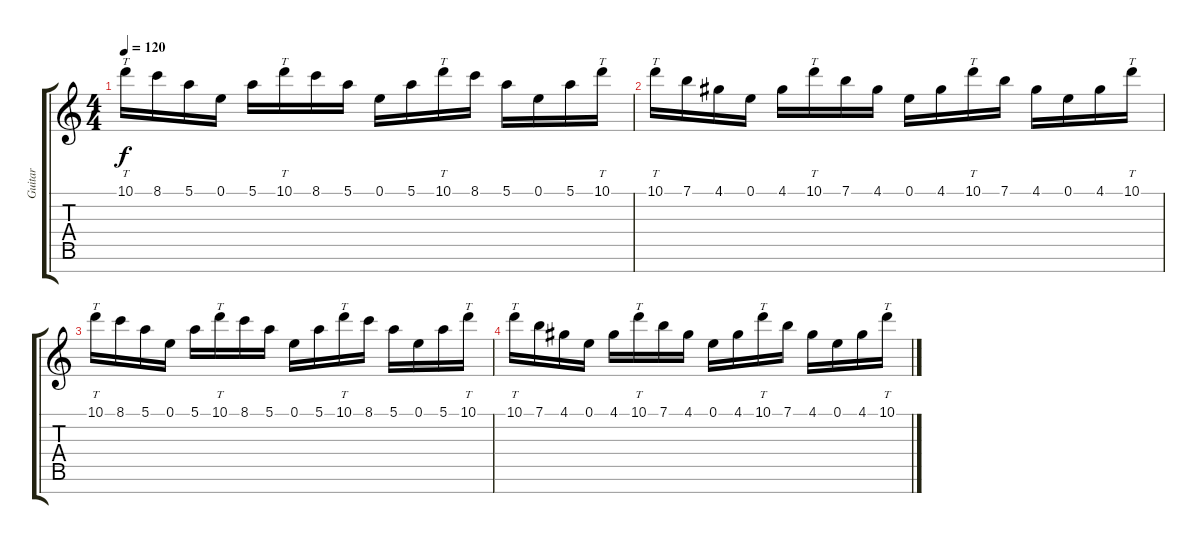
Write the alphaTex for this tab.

\track ("Guitar" "Guitar") {instrument synthbass1}
\staff {score tabs}
\tuning (E4 B3 G3 D3 A2 E2 B1) {hide}
\ts (4 4)
\tempo 120
\clef g2
\ks c
10.1.16{tt dy f} 8.1.16 5.1.16 0.1.16 5.1.16 10.1.16{tt} 8.1.16 5.1.16 0.1.16 5.1.16 10.1.16{tt} 8.1.16 5.1.16 0.1.16 5.1.16 10.1.16{tt} |
10.1.16{tt} 7.1.16 4.1.16 0.1.16 4.1.16 10.1.16{tt} 7.1.16 4.1.16 0.1.16 4.1.16 10.1.16{tt} 7.1.16 4.1.16 0.1.16 4.1.16 10.1.16{tt} |
10.1.16{tt} 8.1.16 5.1.16 0.1.16 5.1.16 10.1.16{tt} 8.1.16 5.1.16 0.1.16 5.1.16 10.1.16{tt} 8.1.16 5.1.16 0.1.16 5.1.16 10.1.16{tt} |
10.1.16{tt} 7.1.16 4.1.16 0.1.16 4.1.16 10.1.16{tt} 7.1.16 4.1.16 0.1.16 4.1.16 10.1.16{tt} 7.1.16 4.1.16 0.1.16 4.1.16 10.1.16{tt}
